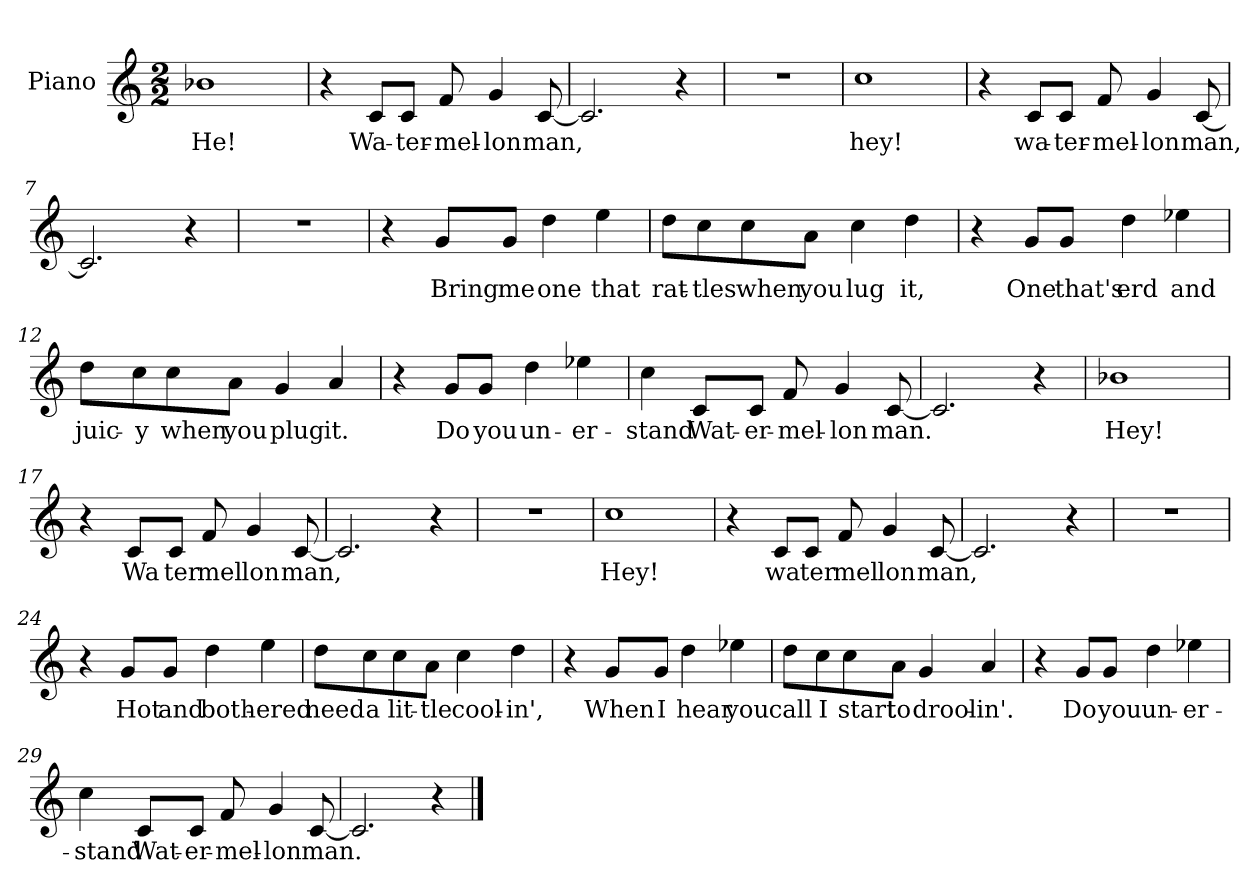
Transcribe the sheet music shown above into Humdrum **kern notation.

**kern	**text
*part1	*part1
*staff1	*staff1
*I"Piano	*
*I'Pno.	*
*clefG2	*
*k[]	*
*C:	*
*M2/2	*
=1	=1
1b-X	He!
=2	=2
4r	.
8c/L	Wa-
8c/J	-ter-
8f/	-mel-
4g/	-lon
[8c/	man,
=3	=3
2.c/]	.
4r	.
=4	=4
1r	.
=5	=5
1cc	hey!
=6	=6
4r	.
8c/L	wa-
8c/J	-ter-
8f/	-mel-
4g/	-lon
[8c/	man,
=7	=7
2.c/]	.
4r	.
!!LO:LB:g=z
=8	=8
1r	.
=9	=9
4r	.
8g/L	Bring
8g/J	me
4dd\	one
4ee\	that
=10	=10
8dd\L	rat-
8cc\	-tles
8cc\	when
8a\J	you
4cc\	lug
4dd\	it,
=11	=11
4r	.
8g/L	One
8g/J	that's
4dd\	erd
4ee-X\	and
!!LO:LB:g=z
=12	=12
8dd\L	juic-
8cc\	-y
8cc\	when
8a\J	you
4g/	plug
4a/	it.
=13	=13
4r	.
8g/L	Do
8g/J	you
4dd\	un-
4ee-X\	-er-
=14	=14
4cc\	-stand
8c/L	Wat-
8c/J	-er-
8f/	-mel-
4g/	-lon
[8c/	man.
=15	=15
2.c/]	.
4r	.
!!LO:LB:g=z
=16	=16
1b-X	Hey!
=17	=17
4r	.
8c/L	Wa
8c/J	ter
8f/	mel
4g/	lon
[8c/	man,
=18	=18
2.c/]	.
4r	.
=19	=19
1r	.
=20	=20
1cc	Hey!
=21	=21
4r	.
8c/L	wa
8c/J	ter
8f/	mel
4g/	lon
[8c/	man,
!!LO:LB:g=z
=22	=22
2.c/]	.
4r	.
=23	=23
1r	.
=24	=24
4r	.
8g/L	Hot
8g/J	and
4dd\	both-
4ee\	-ered
=25	=25
8dd\L	need
8cc\	a
8cc\	lit-
8a\J	-tle
4cc\	cool-
4dd\	-in',
=26	=26
4r	.
8g/L	When
8g/J	I
4dd\	hear
4ee-X\	you
!!LO:LB:g=z
=27	=27
8dd\L	call
8cc\	I
8cc\	start
8a\J	to
4g/	drool-
4a/	-in'.
=28	=28
4r	.
8g/L	Do
8g/J	you
4dd\	un-
4ee-X\	-er-
=29	=29
4cc\	-stand
8c/L	Wat-
8c/J	-er-
8f/	-mel-
4g/	-lon
[8c/	man.
=30	=30
2.c/]	.
4r	.
==	==
*-	*-
